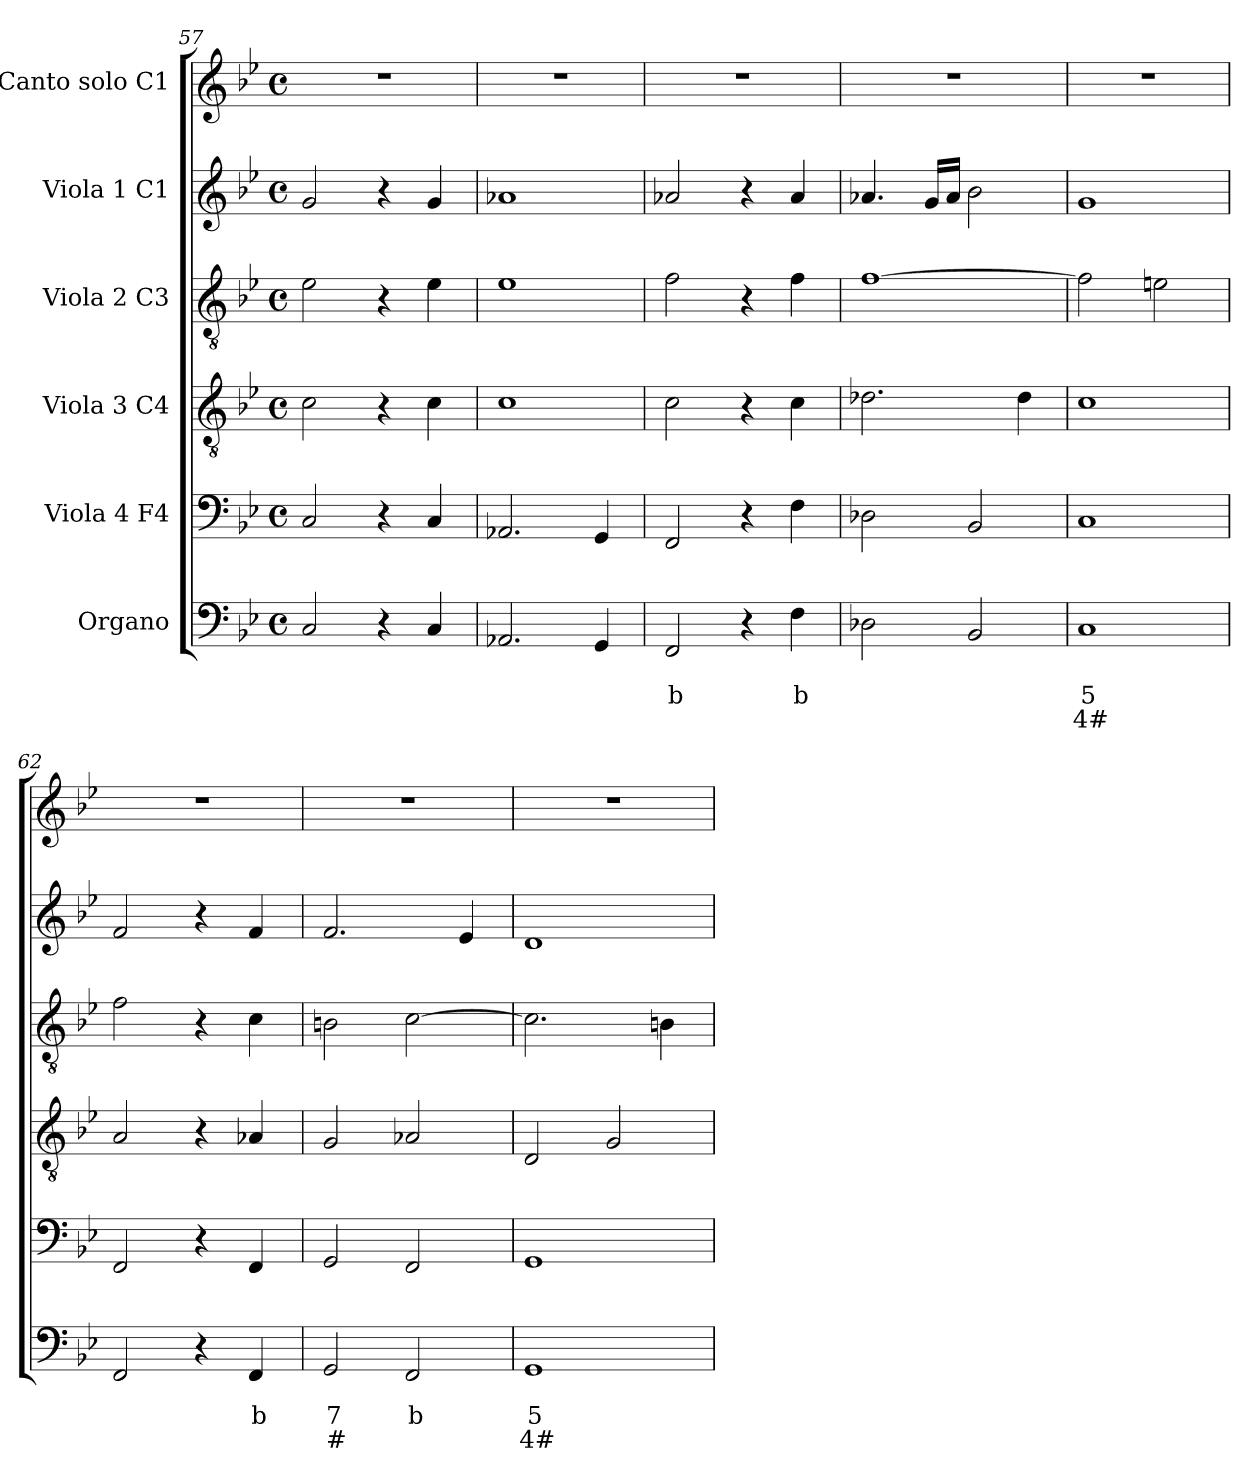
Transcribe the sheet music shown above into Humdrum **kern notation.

**kern	**text	**text	**text	**kern	**kern	**kern	**kern	**kern
*part6	*part6	*part6	*part6	*part5	*part4	*part3	*part2	*part1
*staff6	*staff6	*staff6	*staff6	*staff5	*staff4	*staff3	*staff2	*staff1
*I"Organo	*	*	*	*I"Viola 4 F4	*I"Viola 3 C4	*I"Viola 2 C3	*I"Viola 1 C1	*I"Canto solo C1
*clefF4	*	*	*	*clefF4	*clefGv2	*clefGv2	*clefG2	*clefG2
*k[b-e-]	*	*	*	*k[b-e-]	*k[b-e-]	*k[b-e-]	*k[b-e-]	*k[b-e-]
*B-:	*	*	*	*B-:	*B-:	*B-:	*B-:	*B-:
*M4/4	*	*	*	*M4/4	*M4/4	*M4/4	*M4/4	*M4/4
*met(c)	*	*	*	*met(c)	*met(c)	*met(c)	*met(c)	*met(c)
=57	=57	=57	=57	=57	=57	=57	=57	=57
2C/	.	.	.	2C/	2c\	2e-\	2g/	1r
4r	.	.	.	4r	4r	4r	4r	.
4C/	.	.	.	4C/	4c\	4e-\	4g/	.
=58	=58	=58	=58	=58	=58	=58	=58	=58
2.AA-X/	.	.	.	2.AA-X/	1c	1e-	1a-X	1r
4GG/	.	.	.	4GG/	.	.	.	.
!!LO:LB:g=z
=59	=59	=59	=59	=59	=59	=59	=59	=59
!	!	!LO:LY:b	!	!	!	!	!	!
2FF/	.	b	.	2FF/	2c\	2f\	2a-X/	1r
4r	.	.	.	4r	4r	4r	4r	.
!	!	!LO:LY:b	!	!	!	!	!	!
4F\	.	b	.	4F\	4c\	4f\	4a-/	.
=60	=60	=60	=60	=60	=60	=60	=60	=60
2D-X\	.	.	.	2D-X\	2.d-X\	[1f	4.a-X/	1r
.	.	.	.	.	.	.	16g/LL	.
.	.	.	.	.	.	.	16a-/JJ	.
2BB-/	.	.	.	2BB-/	.	.	2b-\	.
.	.	.	.	.	4d-\	.	.	.
=61	=61	=61	=61	=61	=61	=61	=61	=61
!	!	!LO:LY:b	!LO:LY:b	!	!	!	!	!
1C	.	5	4#	1C	1c	2f\]	1g	1r
.	.	.	.	.	.	2en\	.	.
=62	=62	=62	=62	=62	=62	=62	=62	=62
2FF/	.	.	.	2FF/	2A/	2f\	2f/	1r
4r	.	.	.	4r	4r	4r	4r	.
!	!	!LO:LY:b	!	!	!	!	!	!
4FF/	.	b	.	4FF/	4A-X/	4c\	4f/	.
=63	=63	=63	=63	=63	=63	=63	=63	=63
!	!	!LO:LY:b	!LO:LY:b	!	!	!	!	!
2GG/	.	7	#	2GG/	2G/	2Bn\	2.f/	1r
!	!	!LO:LY:b	!	!	!	!	!	!
2FF/	.	b	.	2FF/	2A-X/	[2c\	.	.
.	.	.	.	.	.	.	4e-/	.
=64	=64	=64	=64	=64	=64	=64	=64	=64
!	!	!LO:LY:b	!LO:LY:b	!	!	!	!	!
1GG	.	5	4#	1GG	2D/	2.c\]	1d	1r
.	.	.	.	.	2G/	.	.	.
.	.	.	.	.	.	4Bn\	.	.
=	=	=	=	=	=	=	=	=
*-	*-	*-	*-	*-	*-	*-	*-	*-
